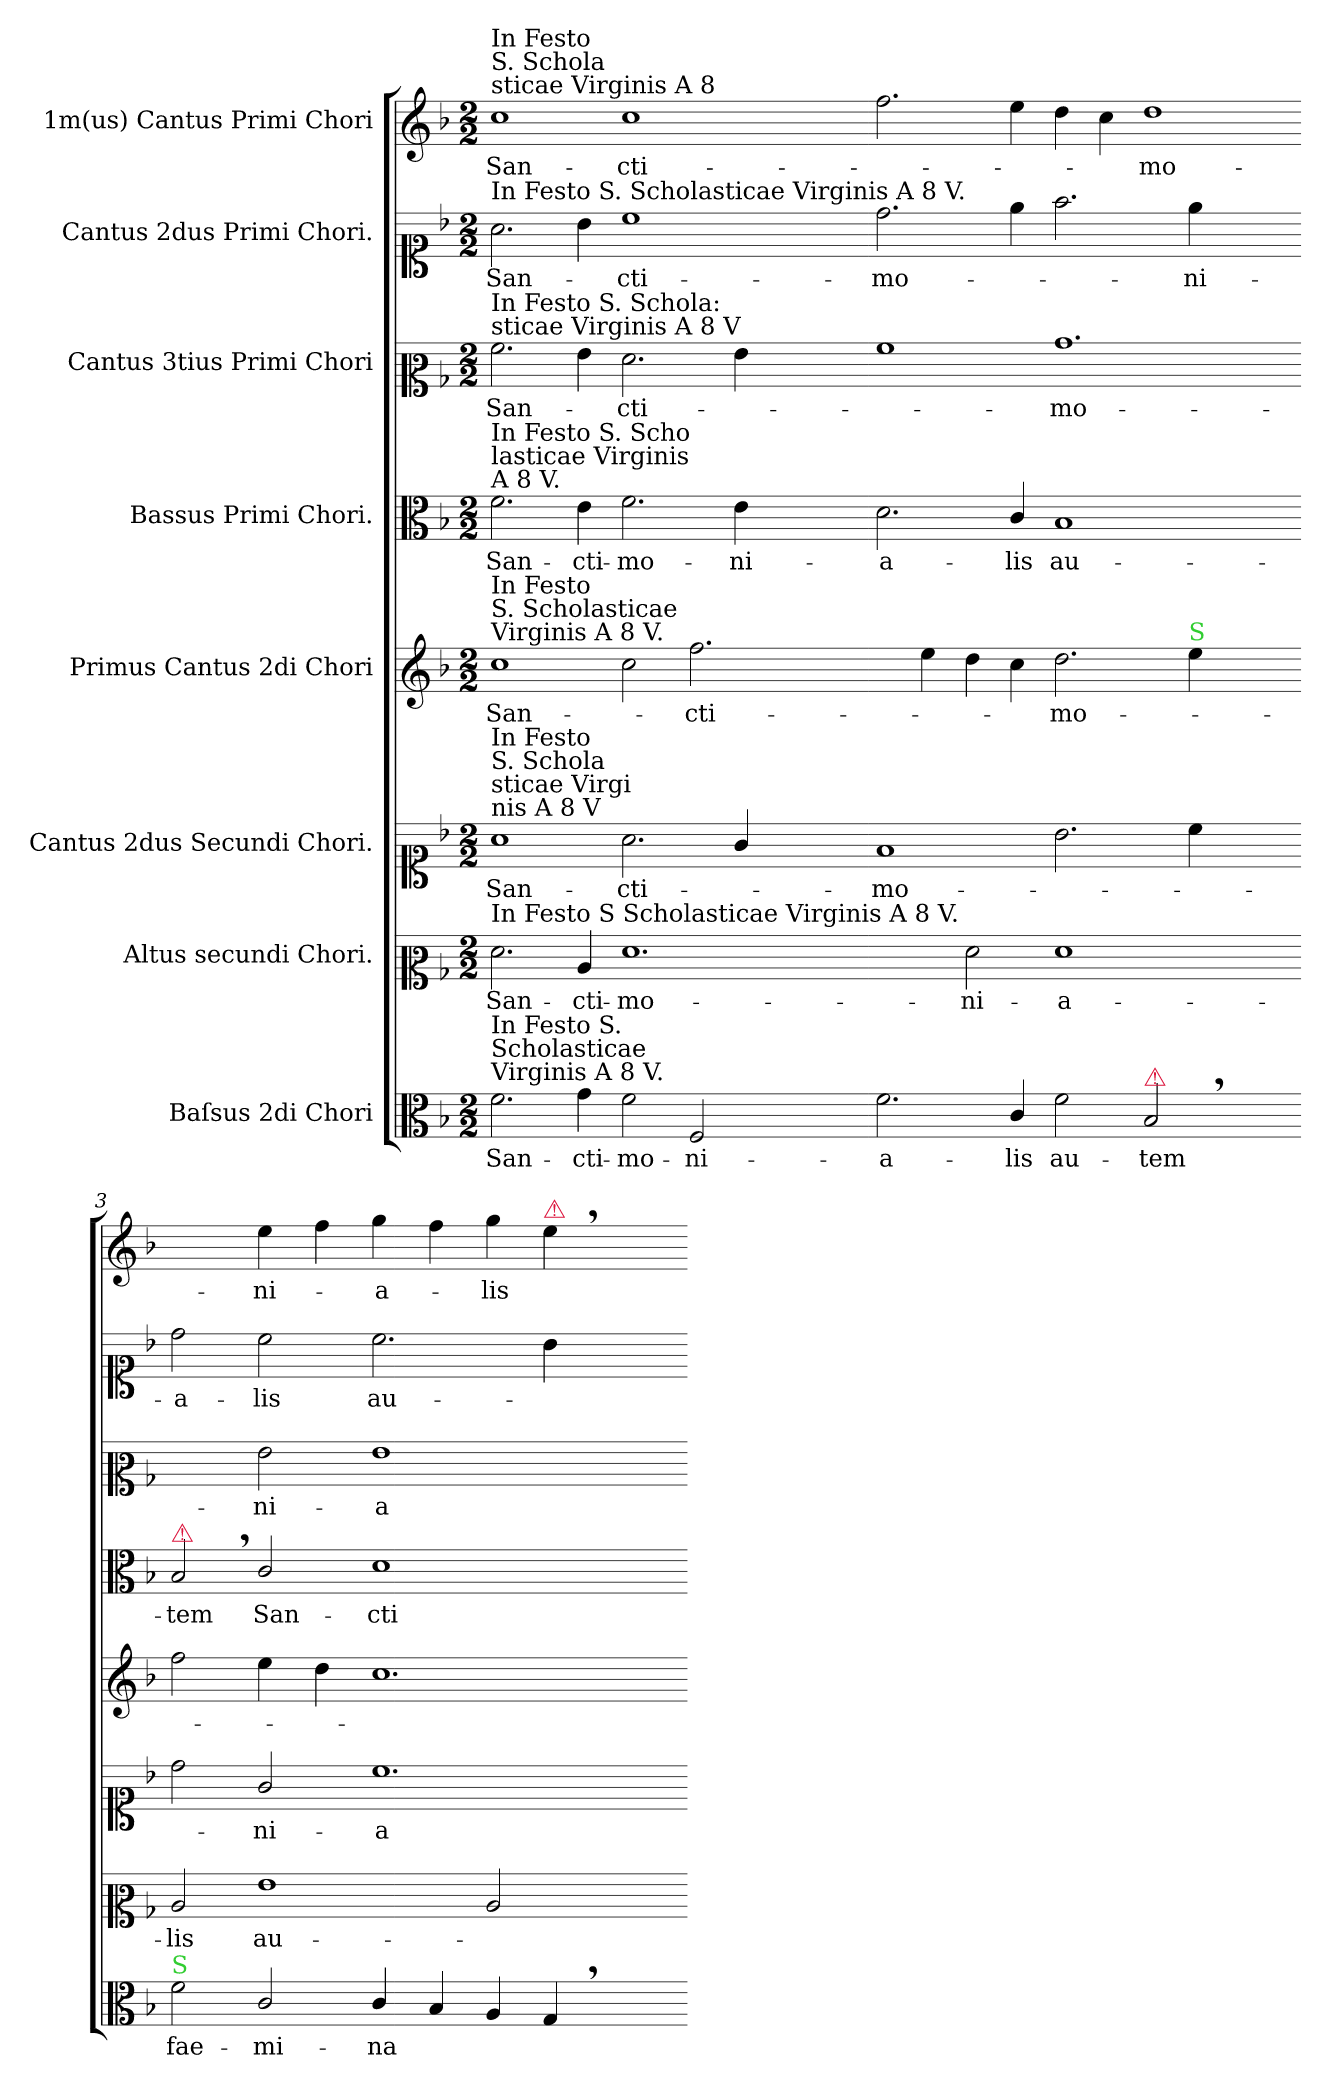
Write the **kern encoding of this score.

**kern	**text	**kern	**text	**kern	**text	**kern	**text	**kern	**text	**kern	**text	**kern	**text	**kern	**text
*part8	*part8	*part7	*part7	*part6	*part6	*part5	*part5	*part4	*part4	*part3	*part3	*part2	*part2	*part1	*part1
*staff8	*staff8	*staff7	*staff7	*staff6	*staff6	*staff5	*staff5	*staff4	*staff4	*staff3	*staff3	*staff2	*staff2	*staff1	*staff1
*I"Baſsus 2di Chori	*	*I"Altus secundi Chori.	*	*I"Cantus 2dus Secundi Chori.	*	*I"Primus Cantus 2di Chori	*	*I"Bassus Primi Chori.	*	*I"Cantus 3tius Primi Chori	*	*I"Cantus 2dus Primi Chori.	*	*I"1m(us) Cantus Primi Chori	*
*clefC3	*	*clefC2	*	*clefC1	*	*clefG2	*	*clefC3	*	*clefC2	*	*clefC1	*	*clefG2	*
*k[b-]	*	*k[b-]	*	*k[b-]	*	*k[b-]	*	*k[b-]	*	*k[b-]	*	*k[b-]	*	*k[b-]	*
*F:	*	*F:	*	*F:	*	*F:	*	*F:	*	*F:	*	*F:	*	*F:	*
*M2/2	*	*M2/2	*	*M2/2	*	*M2/2	*	*M2/2	*	*M2/2	*	*M2/2	*	*M2/2	*
=1	=1	=1	=1	=1	=1	=1	=1	=1	=1	=1	=1	=1	=1	=1	=1
!	!	!	!	!	!	!	!	!	!	!	!	!	!	!LO:TX:a:t=In Festo \nS. Schola\nsticae Virginis A 8	!
!	!	!	!	!	!	!	!	!	!	!	!	!LO:TX:a:t=In Festo S. Scholasticae Virginis A 8 V.	!	!	!
!	!	!	!	!	!	!	!	!	!	!LO:TX:a:t=In Festo S. Schola&colon;\nsticae Virginis A 8 V	!	!	!	!	!
!	!	!	!	!	!	!	!	!LO:TX:a:t=In Festo S. Scho\nlasticae Virginis \nA 8 V.	!	!	!	!	!	!	!
!	!	!	!	!	!	!LO:TX:a:t=In Festo \nS. Scholasticae \nVirginis A 8 V.	!	!	!	!	!	!	!	!	!
!	!	!	!	!LO:TX:a:t=In Festo \nS. Schola\nsticae Virgi\nnis A 8 V	!	!	!	!	!	!	!	!	!	!	!
!	!	!LO:TX:a:t=In Festo S Scholasticae Virginis A 8 V.	!	!	!	!	!	!	!	!	!	!	!	!	!
!LO:TX:a:t=In Festo S. \nScholasticae \nVirginis A 8 V.	!	!	!	!	!	!	!	!	!	!	!	!	!	!	!
2.f\	San-	2.f\	San-	1a	San-	1cc	San-	2.f\	San-	2.a\	San-	2.a\	San-	1cc	San-
4g\	-cti-	4c/	-cti-	.	.	.	.	4e\	-cti-	4g\	.	4b-\	.	.	.
2f\	-mo-	1.f	-mo-	2.a\	-cti-	2cc\	.	2.f\	-mo-	2.f\	-cti-	1cc	-cti-	1cc	-cti-
2F/	-ni-	.	.	.	.	2.ff\	-cti-	.	.	.	.	.	.	.	.
.	.	.	.	4g/	.	.	.	4e\	-ni-	4g\	.	.	.	.	.
2ryy	.	.	.	2ryy	.	.	.	2ryy	.	2ryy	.	2ryy	.	2ryy	.
.	.	.	.	.	.	4ryy	.	.	.	.	.	.	.	.	.
=2-	=2-	=2-	=2-	=2-	=2-	=2-	=2-	=2-	=2-	=2-	=2-	=2-	=2-	=2-	=2-
2.f\	-a-	2ryy	.	1f	-mo-	4ryy	.	2.d\	-a-	1a	.	2.dd\	-mo-	2.ff\	.
.	.	.	.	.	.	4ee\	.	.	.	.	.	.	.	.	.
.	.	2f\	-ni-	.	.	4dd\	.	.	.	.	.	.	.	.	.
4c/	-lis	.	.	.	.	4cc\	.	4c/	-lis	.	.	4ee\	.	4ee\	.
2f\	au-	1f	-a-	2.b-\	.	2.dd\	-mo-	1B-	au-	1.b-	-mo-	2.ff\	.	4dd\	.
.	.	.	.	.	.	.	.	.	.	.	.	.	.	4cc\	.
!LO:TX:a:color=crimson:t=⚠	!	!	!	!	!	!	!	!	!	!	!	!	!	!	!
2B-,</	-tem	.	.	.	.	.	.	.	.	.	.	.	.	1dd\	-mo-
!	!	!	!	!	!	!LO:TX:a:color=limegreen:t=S	!	!	!	!	!	!	!	!	!
.	.	.	.	4cc\	.	4ee\	.	.	.	.	.	4ee\	-ni-	.	.
2ryy	.	2ryy	.	2ryy	.	2ryy	.	2ryy	.	.	.	2ryy	.	.	.
=3-	=3-	=3-	=3-	=3-	=3-	=3-	=3-	=3-	=3-	=3-	=3-	=3-	=3-	=3-	=3-
!	!	!	!	!	!	!	!	!LO:TX:a:color=crimson:t=⚠	!	!	!	!	!	!	!
!LO:TX:a:color=limegreen:t=S	!	!	!	!	!	!	!	!	!	!	!	!	!	!	!
2f\	fae-	2c/	-lis	2dd\	.	2ff\	.	2B-,</	-tem	2ryy	.	2dd\	-a-	2ryy	.
2c/	-mi-	1g\	au-	2g/	-ni-	4ee\	.	2c/	San-	2g\	-ni-	2cc\	-lis	4ee\	-ni-
.	.	.	.	.	.	4dd\	.	.	.	.	.	.	.	4ff\	.
4c/	-na	.	.	1.cc	-a-	1.cc	.	1d	-cti-	1g	-a-	2.cc\	au-	4gg\	-a-
4B-/	.	.	.	.	.	.	.	.	.	.	.	.	.	4ff\	.
4A/	.	2c/	.	.	.	.	.	.	.	.	.	.	.	4gg\	-lis
!	!	!	!	!	!	!	!	!	!	!	!	!	!	!LO:TX:a:color=crimson:t=⚠	!
4G,</	.	.	.	.	.	.	.	.	.	.	.	4b-\	.	4ee,<\	.
2ryy	.	2ryy	.	.	.	.	.	2ryy	.	2ryy	.	2ryy	.	2ryy	.
=-	=-	=-	=-	=-	=-	=-	=-	=-	=-	=-	=-	=-	=-	=-	=-
*-	*-	*-	*-	*-	*-	*-	*-	*-	*-	*-	*-	*-	*-	*-	*-
